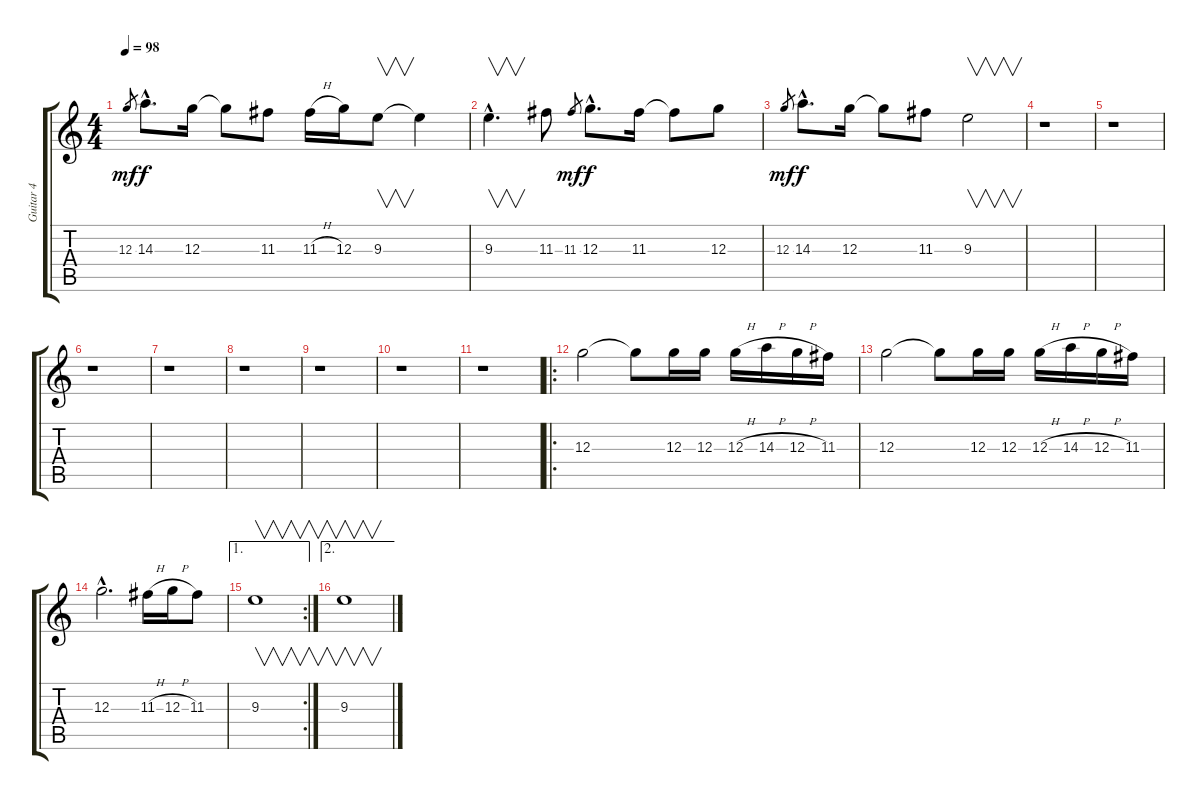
\track ("Guitar 4" "Guitar 4") {instrument distortionguitar}
\staff {score tabs}
\tuning (E4 B3 G3 D3 A2 E2) {hide}
\ts (4 4)
\tempo 98
\clef g2
\ks c
12.3.8{gr dy mf} 14.3{hac}.8{d dy f} 12.3.16 12.3{t}.8 11.3.8 11.3{h}.16 12.3.16 9.3.8{v} 9.3{t}.4 |
9.3{hac}.4{v d} 11.3.8 11.3.8{gr dy mf} 12.3{hac}.8{d dy f} 11.3.16 11.3{t}.8 12.3.8 |
12.3.8{gr dy mf} 14.3{hac}.8{d dy f} 12.3.16 12.3{t}.8 11.3.8 9.3.2{v} |
r.1 |
r.1 |
r.1 |
r.1 |
r.1 |
r.1 |
r.1 |
r.1 |
\ro
12.3.2{volume 11} 12.3{t}.8 12.3.16 12.3.16 12.3{h}.16 14.3{h}.16 12.3{h}.16 11.3.16 |
12.3.2 12.3{t}.8 12.3.16 12.3.16 12.3{h}.16 14.3{h}.16 12.3{h}.16 11.3.16 |
12.3{hac}.2{d} 11.3{h}.16 12.3{h}.16 11.3.8 |
\ae 1
\rc 2
9.3.1{v} |
\ae 2
9.3.1{v}
